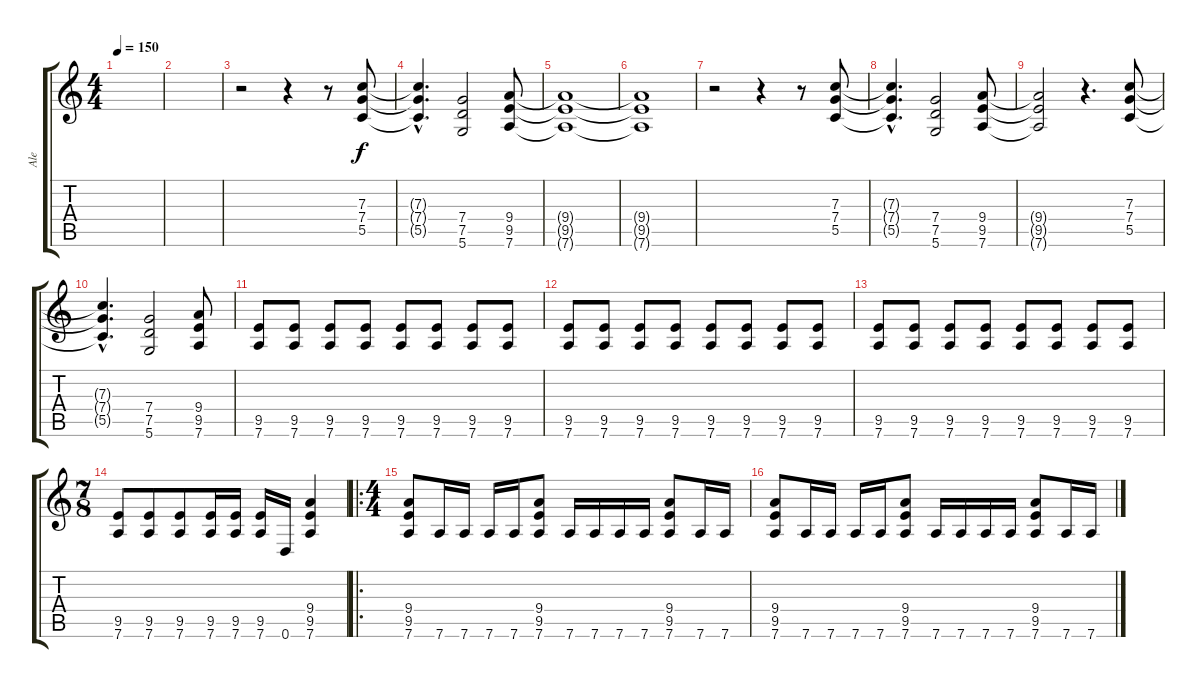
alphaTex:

\track ("Ale" "Ale") {instrument distortionguitar}
\staff {score tabs}
\tuning (D4 A3 F3 C3 G2 D2) {hide}
\ts (4 4)
\tempo 150
\clef g2
\ks c
|
|
r.2 r.4 r.8 (7.3 7.4 5.5).8 |
(7.3{hac t} 7.4{hac t} 5.5{hac t}).4{d} (7.4 7.5 5.6).2 (9.4 9.5 7.6).8 |
(9.4{t} 9.5{t} 7.6{t}).1 |
(9.4{t} 9.5{t} 7.6{t}).1 |
r.2 r.4 r.8 (7.3 7.4 5.5).8 |
(7.3{hac t} 7.4{hac t} 5.5{hac t}).4{d} (7.4 7.5 5.6).2 (9.4 9.5 7.6).8 |
(9.4{t} 9.5{t} 7.6{t}).2 r.4{d} (7.3 7.4 5.5).8 |
(7.3{hac t} 7.4{hac t} 5.5{hac t}).4{d} (7.4 7.5 5.6).2 (9.4 9.5 7.6).8 |
(9.5 7.6).8 (9.5 7.6).8 (9.5 7.6).8 (9.5 7.6).8 (9.5 7.6).8 (9.5 7.6).8 (9.5 7.6).8 (9.5 7.6).8 |
(9.5 7.6).8 (9.5 7.6).8 (9.5 7.6).8 (9.5 7.6).8 (9.5 7.6).8 (9.5 7.6).8 (9.5 7.6).8 (9.5 7.6).8 |
(9.5 7.6).8 (9.5 7.6).8 (9.5 7.6).8 (9.5 7.6).8 (9.5 7.6).8 (9.5 7.6).8 (9.5 7.6).8 (9.5 7.6).8 |
\ts (7 8)
(9.5 7.6).8 (9.5 7.6).8 (9.5 7.6).8 (9.5 7.6).16 (9.5 7.6).16 (9.5 7.6).16 0.6.16 (9.4 9.5 7.6).4 |
\ro
\ts (4 4)
(9.4 9.5 7.6).8 7.6.16 7.6.16 7.6.16 7.6.16 (9.4 9.5 7.6).8 7.6.16 7.6.16 7.6.16 7.6.16 (9.4 9.5 7.6).8 7.6.16 7.6.16 |
(9.4 9.5 7.6).8 7.6.16 7.6.16 7.6.16 7.6.16 (9.4 9.5 7.6).8 7.6.16 7.6.16 7.6.16 7.6.16 (9.4 9.5 7.6).8 7.6.16 7.6.16
